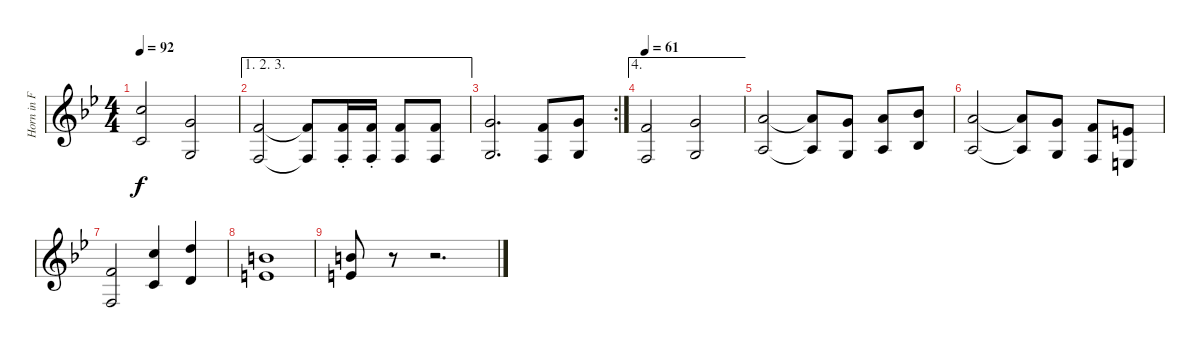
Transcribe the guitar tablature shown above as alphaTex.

\track ("Horn in F" "Horn in F") {instrument frenchhorn}
\staff {score}
\tuning (A4 E4 C4 G3 D3 A2) {hide}
\ts (4 4)
\tempo 92
\clef g2
\ks gminor
(12.3 10.5).2{dy f} (7.3 5.5).2 |
\ae (1 2 3)
(5.3 3.5).2 (5.3{t} 3.5{t}).8 (5.3{st} 3.5{st}).16 (5.3{st} 3.5{st}).16 (5.3 3.5).8 (5.3 3.5).8 |
\rc 2
(7.3 5.5).2{d} (5.3 3.5).8 (7.3 5.5).8 |
\ae 4
\tempo 61
(5.3 3.5).2 (7.3 5.5).2 |
(9.3 7.5).2 (9.3{t} 7.5{t}).8 (7.3 5.5).8 (9.3 7.5).8 (10.3 8.5).8 |
(9.3 7.5).2 (9.3{t} 7.5{t}).8 (7.3 5.5).8 (5.3 3.5).8 (4.3 2.5).8 |
(5.3 3.5).2 (12.3 10.5).4 (14.3 12.5).4 |
(16.4 14.5).1 |
(16.4 14.5).8 r.8 r.2{d}
